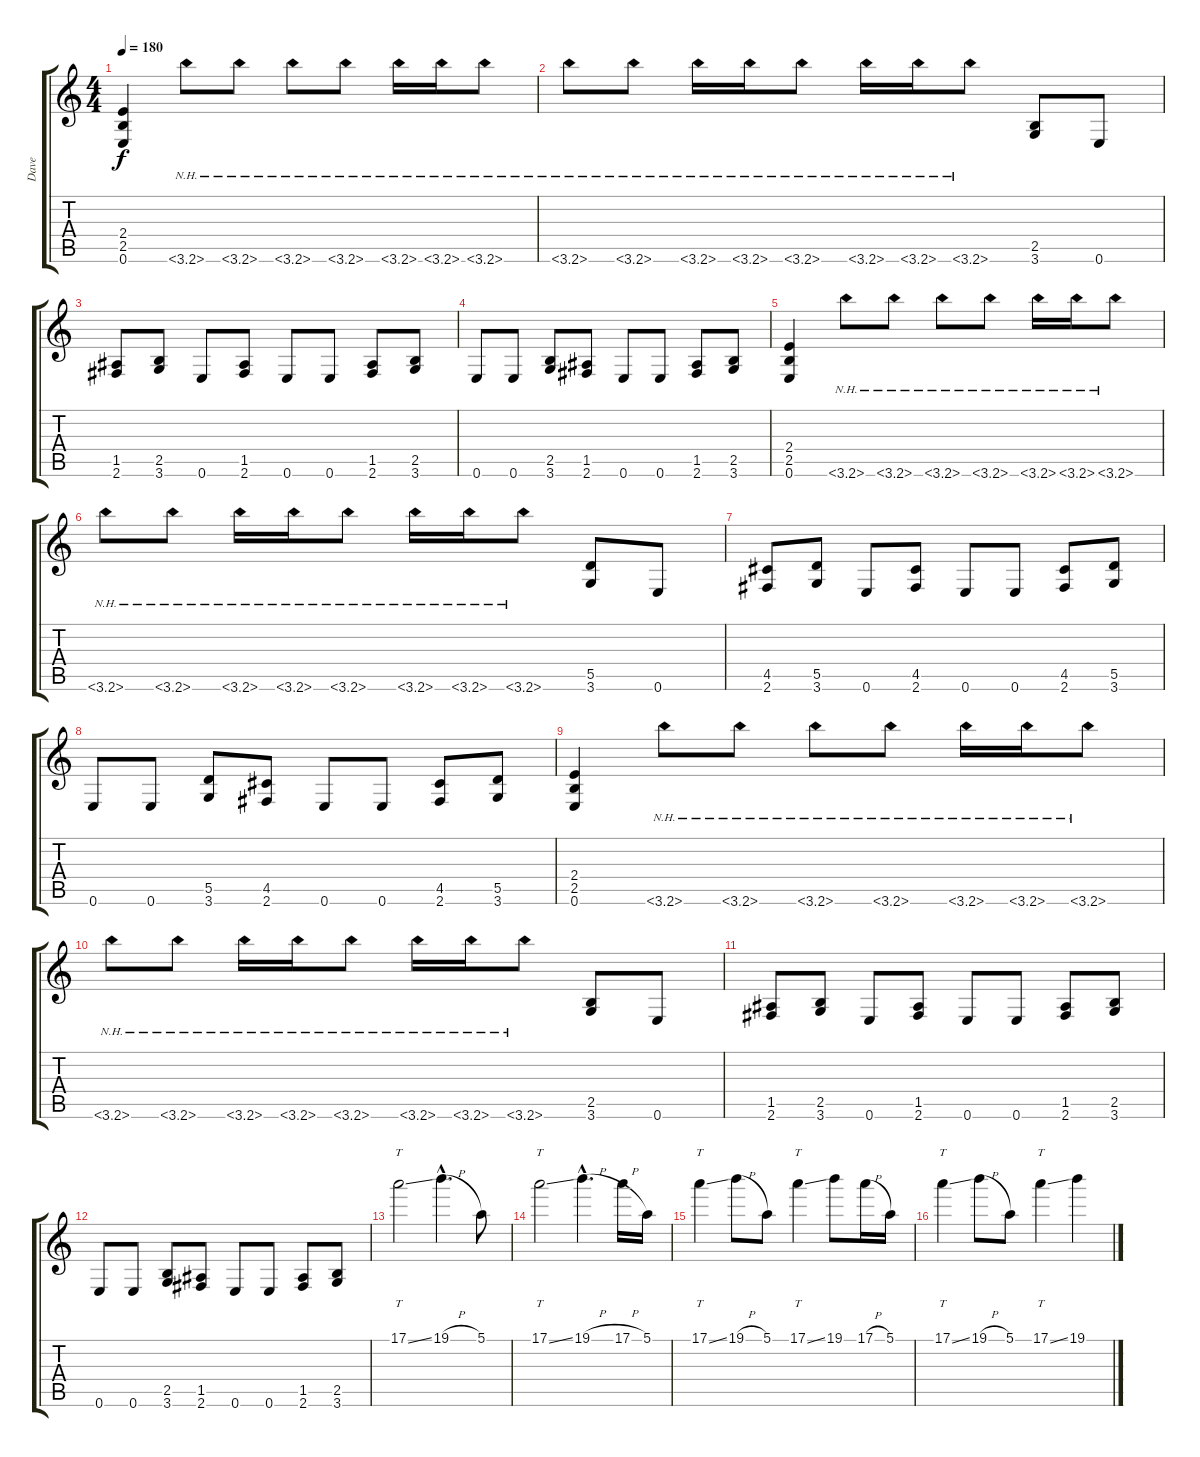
\track ("Dave" "Dave") {instrument distortionguitar}
\staff {score tabs}
\tuning (E4 B3 G3 D3 A2 E2) {hide}
\ts (4 4)
\tempo 180
\clef g2
\ks c
(2.4 2.5 0.6).4{dy f} 3.6{nh}.8 3.6{nh}.8 3.6{nh}.8 3.6{nh}.8 3.6{nh}.16 3.6{nh}.16 3.6{nh}.8 |
3.6{nh}.8 3.6{nh}.8 3.6{nh}.16 3.6{nh}.16 3.6{nh}.8 3.6{nh}.16 3.6{nh}.16 3.6{nh}.8 (2.5 3.6).8 0.6.8 |
(1.5 2.6).8 (2.5 3.6).8 0.6.8 (1.5 2.6).8 0.6.8 0.6.8 (1.5 2.6).8 (2.5 3.6).8 |
0.6.8 0.6.8 (2.5 3.6).8 (1.5 2.6).8 0.6.8 0.6.8 (1.5 2.6).8 (2.5 3.6).8 |
(2.4 2.5 0.6).4 3.6{nh}.8 3.6{nh}.8 3.6{nh}.8 3.6{nh}.8 3.6{nh}.16 3.6{nh}.16 3.6{nh}.8 |
3.6{nh}.8 3.6{nh}.8 3.6{nh}.16 3.6{nh}.16 3.6{nh}.8 3.6{nh}.16 3.6{nh}.16 3.6{nh}.8 (5.5 3.6).8 0.6.8 |
(4.5 2.6).8 (5.5 3.6).8 0.6.8 (4.5 2.6).8 0.6.8 0.6.8 (4.5 2.6).8 (5.5 3.6).8 |
0.6.8 0.6.8 (5.5 3.6).8 (4.5 2.6).8 0.6.8 0.6.8 (4.5 2.6).8 (5.5 3.6).8 |
(2.4 2.5 0.6).4 3.6{nh}.8 3.6{nh}.8 3.6{nh}.8 3.6{nh}.8 3.6{nh}.16 3.6{nh}.16 3.6{nh}.8 |
3.6{nh}.8 3.6{nh}.8 3.6{nh}.16 3.6{nh}.16 3.6{nh}.8 3.6{nh}.16 3.6{nh}.16 3.6{nh}.8 (2.5 3.6).8 0.6.8 |
(1.5 2.6).8 (2.5 3.6).8 0.6.8 (1.5 2.6).8 0.6.8 0.6.8 (1.5 2.6).8 (2.5 3.6).8 |
0.6.8 0.6.8 (2.5 3.6).8 (1.5 2.6).8 0.6.8 0.6.8 (1.5 2.6).8 (2.5 3.6).8 |
17.1{ss}.2{tt} 19.1{h hac}.4{d} 5.1.8 |
17.1{ss}.2{tt} 19.1{h hac}.4{d} 17.1{h}.16 5.1.16 |
17.1{ss}.4{tt} 19.1{h}.8 5.1.8 17.1{ss}.4{tt} 19.1.8 17.1{h}.16 5.1.16 |
17.1{ss}.4{tt} 19.1{h}.8 5.1.8 17.1{ss}.4{tt} 19.1.4
